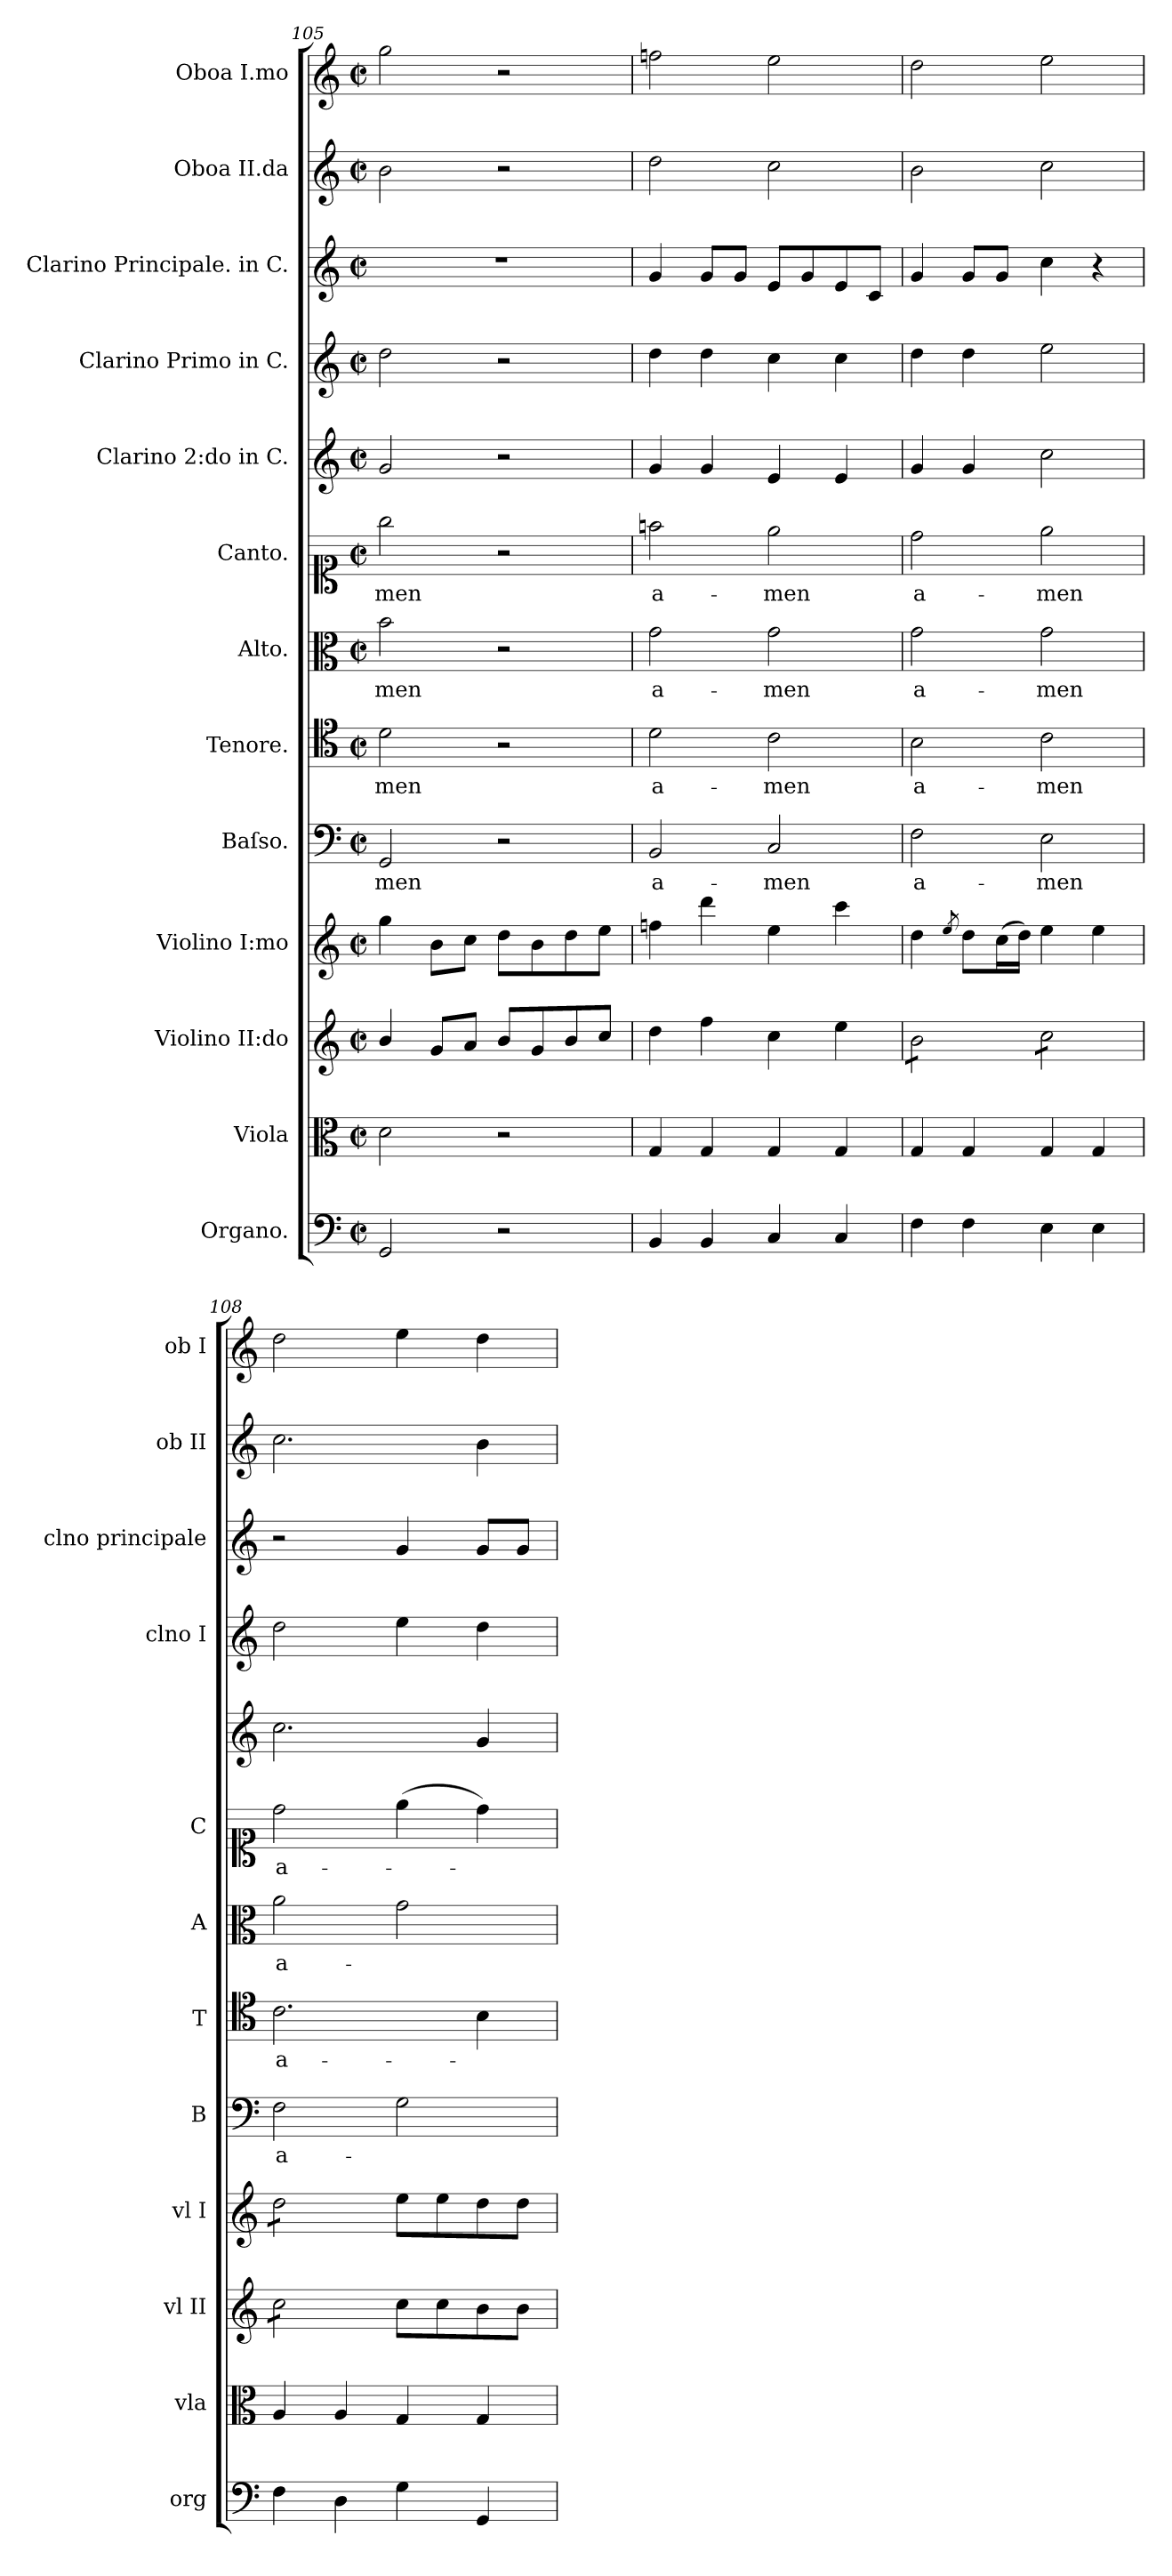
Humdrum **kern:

**kern	**kern	**kern	**kern	**kern	**text	**kern	**text	**kern	**text	**kern	**text	**kern	**kern	**kern	**kern	**kern
*part13	*part12	*part11	*part10	*part9	*part9	*part8	*part8	*part7	*part7	*part6	*part6	*part5	*part4	*part3	*part2	*part1
*staff13	*staff12	*staff11	*staff10	*staff9	*staff9	*staff8	*staff8	*staff7	*staff7	*staff6	*staff6	*staff5	*staff4	*staff3	*staff2	*staff1
*I"Organo.	*I"Viola	*I"Violino II:do	*I"Violino I:mo	*I"Baſso.	*	*I"Tenore.	*	*I"Alto.	*	*I"Canto.	*	*I"Clarino 2:do in C.	*I"Clarino Primo in C.	*I"Clarino Principale. in C.	*I"Oboa II.da	*I"Oboa I.mo
*I'org	*I'vla	*I'vl II	*I'vl I	*I'B	*	*I'T	*	*I'A	*	*I'C	*	*	*I'clno I	*I'clno principale	*I'ob II	*I'ob I
*clefF4	*clefC3	*clefG2	*clefG2	*clefF4	*	*clefC4	*	*clefC3	*	*clefC1	*	*clefG2	*clefG2	*clefG2	*clefG2	*clefG2
*k[]	*k[]	*k[]	*k[]	*k[]	*	*k[]	*	*k[]	*	*k[]	*	*k[]	*k[]	*k[]	*k[]	*k[]
*M2/2	*M2/2	*M2/2	*M2/2	*M2/2	*	*M2/2	*	*M2/2	*	*M2/2	*	*M2/2	*M2/2	*M2/2	*M2/2	*M2/2
*met(c|)	*met(c|)	*met(c|)	*met(c|)	*met(c|)	*	*met(c|)	*	*met(c|)	*	*met(c|)	*	*met(c|)	*met(c|)	*met(c|)	*met(c|)	*met(c|)
=105	=105	=105	=105	=105	=105	=105	=105	=105	=105	=105	=105	=105	=105	=105	=105	=105
2GG/	2d\	4b/	4gg\	2GG/	-men	2d\	-men	2b\	-men	2gg\	-men	2g/	2dd\	1r	2b\	2gg\
.	.	8g/L	8b\L	.	.	.	.	.	.	.	.	.	.	.	.	.
.	.	8a/J	8cc\J	.	.	.	.	.	.	.	.	.	.	.	.	.
2r	2r	8b/L	8dd\L	2r	.	2r	.	2r	.	2r	.	2r	2r	.	2r	2r
.	.	8g/	8b\	.	.	.	.	.	.	.	.	.	.	.	.	.
.	.	8b/	8dd\	.	.	.	.	.	.	.	.	.	.	.	.	.
.	.	8cc/J	8ee\J	.	.	.	.	.	.	.	.	.	.	.	.	.
=106	=106	=106	=106	=106	=106	=106	=106	=106	=106	=106	=106	=106	=106	=106	=106	=106
!	!	!	!	!	!LO:LY:i	!	!LO:LY:i	!	!	!	!LO:LY:i	!	!	!	!	!
4BB/	4G/	4dd\	4ffn\	2BB/	a-	2d\	a-	2g\	a-	2ffn\	a-	4g/	4dd\	4g/	2dd\	2ffn\
4BB/	4G/	4ff\	4ddd\	.	.	.	.	.	.	.	.	4g/	4dd\	8g/L	.	.
.	.	.	.	.	.	.	.	.	.	.	.	.	.	8g/J	.	.
!	!	!	!	!	!LO:LY:i	!	!LO:LY:i	!	!	!	!LO:LY:i	!	!	!	!	!
4C/	4G/	4cc\	4ee\	2C/	-men	2c\	-men	2g\	-men	2ee\	-men	4e/	4cc\	8e/L	2cc\	2ee\
.	.	.	.	.	.	.	.	.	.	.	.	.	.	8g/	.	.
4C/	4G/	4ee\	4ccc\	.	.	.	.	.	.	.	.	4e/	4cc\	8e/	.	.
.	.	.	.	.	.	.	.	.	.	.	.	.	.	8c/J	.	.
=107	=107	=107	=107	=107	=107	=107	=107	=107	=107	=107	=107	=107	=107	=107	=107	=107
!	!	!	!	!	!LO:LY:i	!	!LO:LY:i	!	!LO:LY:i	!	!LO:LY:i	!	!	!	!	!
*	*	*tremolo	*	*	*	*	*	*	*	*	*	*	*	*	*	*
4F\	4G/	8b\L	4dd\	2F\	a-	2B\	a-	2g\	a-	2dd\	a-	4g/	4dd\	4g/	2b\	2dd\
.	.	8b\	.	.	.	.	.	.	.	.	.	.	.	.	.	.
.	.	.	8qee/	.	.	.	.	.	.	.	.	.	.	.	.	.
4F\	4G/	8b\	8dd\L	.	.	.	.	.	.	.	.	4g/	4dd\	8g/L	.	.
.	.	8b\J	(16cc\L	.	.	.	.	.	.	.	.	.	.	8g/J	.	.
.	.	.	16dd\JJ)	.	.	.	.	.	.	.	.	.	.	.	.	.
!	!	!	!	!	!LO:LY:i	!	!LO:LY:i	!	!LO:LY:i	!	!LO:LY:i	!	!	!	!	!
4E\	4G/	8cc\L	4ee\	2E\	-men	2c\	-men	2g\	-men	2ee\	-men	2cc\	2ee\	4cc\	2cc\	2ee\
.	.	8cc\	.	.	.	.	.	.	.	.	.	.	.	.	.	.
4E\	4G/	8cc\	4ee\	.	.	.	.	.	.	.	.	.	.	4r	.	.
.	.	8cc\J	.	.	.	.	.	.	.	.	.	.	.	.	.	.
=108	=108	=108	=108	=108	=108	=108	=108	=108	=108	=108	=108	=108	=108	=108	=108	=108
!	!	!	!	!	!LO:LY:i	!	!	!	!	!	!	!	!	!	!	!
*	*	*	*tremolo	*	*	*	*	*	*	*	*	*	*	*	*	*
4F\	4A/	8cc\L	8dd\L	2F\	a-	2.c\	a-	2a\	a-	2dd\	a-	2.cc\	2dd\	2r	2.cc\	2dd\
.	.	8cc\	8dd\	.	.	.	.	.	.	.	.	.	.	.	.	.
4D\	4A/	8cc\	8dd\	.	.	.	.	.	.	.	.	.	.	.	.	.
.	.	8cc\J	8dd\J	.	.	.	.	.	.	.	.	.	.	.	.	.
*	*	*	*Xtremolo	*	*	*	*	*	*	*	*	*	*	*	*	*
*	*	*Xtremolo	*	*	*	*	*	*	*	*	*	*	*	*	*	*
4G\	4G/	8cc\L	8ee\L	2G\	.	.	.	2g\	.	(4ee\	.	.	4ee\	4g/	.	4ee\
.	.	8cc\	8ee\	.	.	.	.	.	.	.	.	.	.	.	.	.
4GG/	4G/	8b\	8dd\	.	.	4B\	.	.	.	4dd\)	.	4g/	4dd\	8g/L	4b\	4dd\
.	.	8b\J	8dd\J	.	.	.	.	.	.	.	.	.	.	8g/J	.	.
=	=	=	=	=	=	=	=	=	=	=	=	=	=	=	=	=
*-	*-	*-	*-	*-	*-	*-	*-	*-	*-	*-	*-	*-	*-	*-	*-	*-
